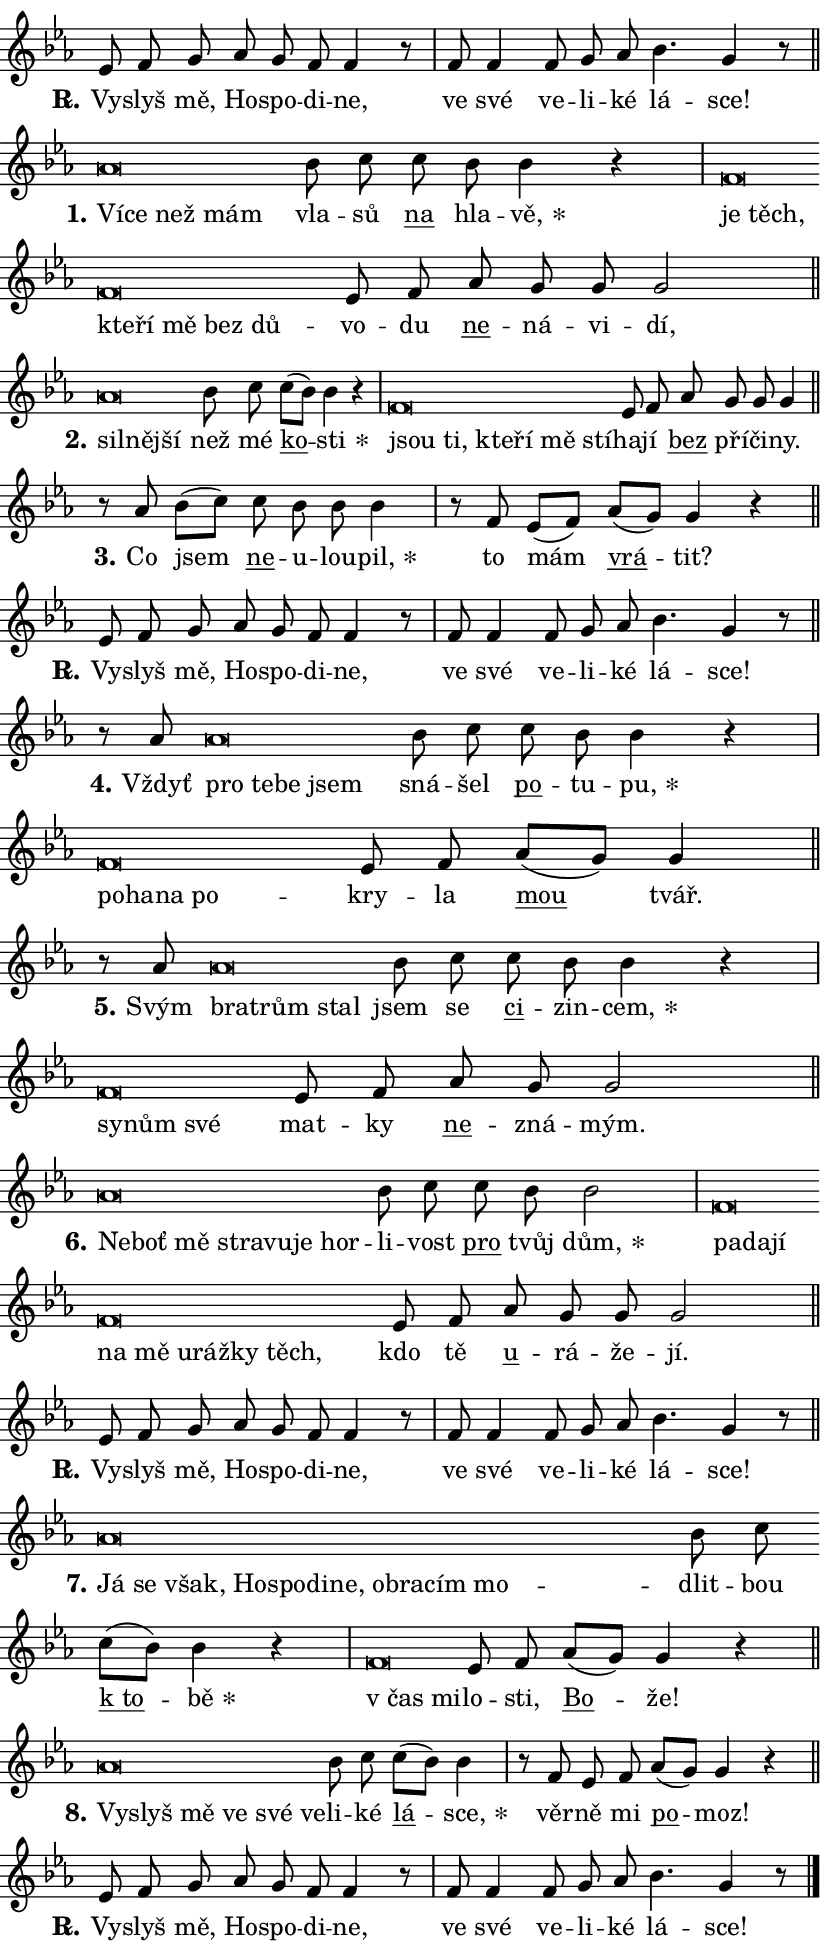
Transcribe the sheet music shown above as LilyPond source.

\version "2.24.0"
\header { tagline = "" }
\paper {
  indent = 0\cm
  top-margin = 0\cm
  right-margin = 0.13\cm % to fit lyric hyphens
  bottom-margin = 0\cm
  left-margin = 0\cm
  paper-width = 14\cm
  page-breaking = #ly:one-page-breaking
  system-system-spacing.basic-distance = #11
  score-system-spacing.basic-distance = #11
  ragged-last = ##f
}


%% Author: Thomas Morley
%% https://lists.gnu.org/archive/html/lilypond-user/2020-05/msg00002.html
#(define (line-position grob)
"Returns position of @var[grob} in current system:
   @code{'start}, if at first time-step
   @code{'end}, if at last time-step
   @code{'middle} otherwise
"
  (let* ((col (ly:item-get-column grob))
         (ln (ly:grob-object col 'left-neighbor))
         (rn (ly:grob-object col 'right-neighbor))
         (col-to-check-left (if (ly:grob? ln) ln col))
         (col-to-check-right (if (ly:grob? rn) rn col))
         (break-dir-left
           (and
             (ly:grob-property col-to-check-left 'non-musical #f)
             (ly:item-break-dir col-to-check-left)))
         (break-dir-right
           (and
             (ly:grob-property col-to-check-right 'non-musical #f)
             (ly:item-break-dir col-to-check-right))))
        (cond ((eqv? 1 break-dir-left) 'start)
              ((eqv? -1 break-dir-right) 'end)
              (else 'middle))))

#(define (tranparent-at-line-position vctor)
  (lambda (grob)
  "Relying on @code{line-position} select the relevant enry from @var{vctor}.
Used to determine transparency,"
    (case (line-position grob)
      ((end) (not (vector-ref vctor 0)))
      ((middle) (not (vector-ref vctor 1)))
      ((start) (not (vector-ref vctor 2))))))

noteHeadBreakVisibility =
#(define-music-function (break-visibility)(vector?)
"Makes @code{NoteHead}s transparent relying on @var{break-visibility}"
#{
  \override NoteHead.transparent =
    #(tranparent-at-line-position break-visibility)
#})

#(define delete-ledgers-for-transparent-note-heads
  (lambda (grob)
    "Reads whether a @code{NoteHead} is transparent.
If so this @code{NoteHead} is removed from @code{'note-heads} from
@var{grob}, which is supposed to be @code{LedgerLineSpanner}.
As a result ledgers are not printed for this @code{NoteHead}"
    (let* ((nhds-array (ly:grob-object grob 'note-heads))
           (nhds-list
             (if (ly:grob-array? nhds-array)
                 (ly:grob-array->list nhds-array)
                 '()))
           ;; Relies on the transparent-property being done before
           ;; Staff.LedgerLineSpanner.after-line-breaking is executed.
           ;; This is fragile ...
           (to-keep
             (remove
               (lambda (nhd)
                 (ly:grob-property nhd 'transparent #f))
               nhds-list)))
      ;; TODO find a better method to iterate over grob-arrays, similiar
      ;; to filter/remove etc for lists
      ;; For now rebuilt from scratch
      (set! (ly:grob-object grob 'note-heads)  '())
      (for-each
        (lambda (nhd)
          (ly:pointer-group-interface::add-grob grob 'note-heads nhd))
        to-keep))))

squashNotes = {
  \override NoteHead.X-extent = #'(-0.2 . 0.2)
  \override NoteHead.Y-extent = #'(-0.75 . 0)
  \override NoteHead.stencil =
    #(lambda (grob)
       (let ((pos (ly:grob-property grob 'staff-position)))
         (begin
           (if (< pos -7) (display "ERROR: Lower brevis then expected\n") (display ""))
           (if (<= pos -6) ly:text-interface::print ly:note-head::print))))
}
unSquashNotes = {
  \revert NoteHead.X-extent
  \revert NoteHead.Y-extent
  \revert NoteHead.stencil
}

hideNotes = \noteHeadBreakVisibility #begin-of-line-visible
unHideNotes = \noteHeadBreakVisibility #all-visible

% work-around for resetting accidentals
% https://lilypond.org/doc/v2.23/Documentation/notation/displaying-rhythms#unmetered-music
cadenzaMeasure = {
  \cadenzaOff
  \partial 1024 s1024
  \cadenzaOn
}

#(define-markup-command (accent layout props text) (markup?)
  "Underline accented syllable"
  (interpret-markup layout props
    #{\markup \override #'(offset . 4.3) \underline { #text }#}))

responsum = \markup \concat {
  "R" \hspace #-1.05 \path #0.1 #'((moveto 0 0.07) (lineto 0.9 0.8)) \hspace #0.05 "."
}

spaceSize = #0.6828661417322834 % exact space size for TeX Gyre Schola

\layout {
  \context {
    \Staff
    \remove "Time_signature_engraver"
    \override LedgerLineSpanner.after-line-breaking = #delete-ledgers-for-transparent-note-heads
  }
  \context {
    \Lyrics {
      \override LyricSpace.minimum-distance = \spaceSize
      \override LyricText.font-name = #"TeX Gyre Schola"
      \override LyricText.font-size = 1
      \override StanzaNumber.font-name = #"TeX Gyre Schola Bold"
      \override StanzaNumber.font-size = 1
    }
  }
  \context {
    \Score 
    \override NoteHead.text =
      #(lambda (grob) 
        (let ((pos (ly:grob-property grob 'staff-position)))
          #{\markup {
            \combine
              \halign #-0.55 \raise #(if (= pos -6) 0 0.5) \override #'(thickness . 2) \draw-line #'(3.2 . 0)
              \musicglyph "noteheads.sM1"
          }#}))
  }
}

% magnetic-lyrics.ily
%
%   written by
%     Jean Abou Samra <jean@abou-samra.fr>
%     Werner Lemberg <wl@gnu.org>
%
%   adapted by
%     Jiri Hon <jiri.hon@gmail.com>
%
% Version 2022-Apr-15

% https://www.mail-archive.com/lilypond-user@gnu.org/msg149350.html

#(define (Left_hyphen_pointer_engraver context)
   "Collect syllable-hyphen-syllable occurrences in lyrics and store
them in properties.  This engraver only looks to the left.  For
example, if the lyrics input is @code{foo -- bar}, it does the
following.

@itemize @bullet
@item
Set the @code{text} property of the @code{LyricHyphen} grob between
@q{foo} and @q{bar} to @code{foo}.

@item
Set the @code{left-hyphen} property of the @code{LyricText} grob with
text @q{foo} to the @code{LyricHyphen} grob between @q{foo} and
@q{bar}.
@end itemize

Use this auxiliary engraver in combination with the
@code{lyric-@/text::@/apply-@/magnetic-@/offset!} hook."
   (let ((hyphen #f)
         (text #f))
     (make-engraver
      (acknowledgers
       ((lyric-syllable-interface engraver grob source-engraver)
        (set! text grob)))
      (end-acknowledgers
       ((lyric-hyphen-interface engraver grob source-engraver)
        ;(when (not (grob::has-interface grob 'lyric-space-interface))
          (set! hyphen grob)));)
      ((stop-translation-timestep engraver)
       (when (and text hyphen)
         (ly:grob-set-object! text 'left-hyphen hyphen))
       (set! text #f)
       (set! hyphen #f)))))

#(define (lyric-text::apply-magnetic-offset! grob)
   "If the space between two syllables is less than the value in
property @code{LyricText@/.details@/.squash-threshold}, move the right
syllable to the left so that it gets concatenated with the left
syllable.

Use this function as a hook for
@code{LyricText@/.after-@/line-@/breaking} if the
@code{Left_@/hyphen_@/pointer_@/engraver} is active."
   (let ((hyphen (ly:grob-object grob 'left-hyphen #f)))
     (when hyphen
       (let ((left-text (ly:spanner-bound hyphen LEFT)))
         (when (grob::has-interface left-text 'lyric-syllable-interface)
           (let* ((common (ly:grob-common-refpoint grob left-text X))
                  (this-x-ext (ly:grob-extent grob common X))
                  (left-x-ext
                   (begin
                     ;; Trigger magnetism for left-text.
                     (ly:grob-property left-text 'after-line-breaking)
                     (ly:grob-extent left-text common X)))
                  ;; `delta` is the gap width between two syllables.
                  (delta (- (interval-start this-x-ext)
                            (interval-end left-x-ext)))
                  (details (ly:grob-property grob 'details))
                  (threshold (assoc-get 'squash-threshold details 0.2)))
             (when (< delta threshold)
               (let* (;; We have to manipulate the input text so that
                      ;; ligatures crossing syllable boundaries are not
                      ;; disabled.  For languages based on the Latin
                      ;; script this is essentially a beautification.
                      ;; However, for non-Western scripts it can be a
                      ;; necessity.
                      (lt (ly:grob-property left-text 'text))
                      (rt (ly:grob-property grob 'text))
                      (is-space (grob::has-interface hyphen 'lyric-space-interface))
                      (space (if is-space " " ""))
                      (extra-delta (if is-space spaceSize 0))
                      ;; Append new syllable.
                      (ltrt-space (if (and (string? lt) (string? rt))
                                (string-append lt space rt)
                                (make-concat-markup (list lt space rt))))
                      ;; Right-align `ltrt` to the right side.
                      (ltrt-space-markup (grob-interpret-markup
                               grob
                               (make-translate-markup
                                (cons (interval-length this-x-ext) 0)
                                (make-right-align-markup ltrt-space)))))
                 (begin
                   ;; Don't print `left-text`.
                   (ly:grob-set-property! left-text 'stencil #f)
                   ;; Set text and stencil (which holds all collected
                   ;; syllables so far) and shift it to the left.
                   (ly:grob-set-property! grob 'text ltrt-space)
                   (ly:grob-set-property! grob 'stencil ltrt-space-markup)
                   (ly:grob-translate-axis! grob (- (- delta extra-delta)) X))))))))))


#(define (lyric-hyphen::displace-bounds-first grob)
   ;; Make very sure this callback isn't triggered too early.
   (let ((left (ly:spanner-bound grob LEFT))
         (right (ly:spanner-bound grob RIGHT)))
     (ly:grob-property left 'after-line-breaking)
     (ly:grob-property right 'after-line-breaking)
     (ly:lyric-hyphen::print grob)))

squashThreshold = #0.4

\layout {
  \context {
    \Lyrics
    \consists #Left_hyphen_pointer_engraver
    \override LyricText.after-line-breaking =
      #lyric-text::apply-magnetic-offset!
    \override LyricHyphen.stencil = #lyric-hyphen::displace-bounds-first
    \override LyricText.details.squash-threshold = \squashThreshold
    \override LyricHyphen.minimum-distance = 0
    \override LyricHyphen.minimum-length = \squashThreshold
  }
}

squashText = \override LyricText.details.squash-threshold = 9999
unSquashText = \override LyricText.details.squash-threshold = \squashThreshold

leftText = \override LyricText.self-alignment-X = #LEFT
unLeftText = \revert LyricText.self-alignment-X

starOffset = #(lambda (grob) 
                (let ((x_offset (ly:self-alignment-interface::aligned-on-x-parent grob)))
                  (if (= x_offset 0) 0 (+ x_offset 1.2))))

star = #(define-music-function (syllable)(string?)
"Append star separator at the end of a syllable"
#{
  \once \override LyricText.X-offset = #starOffset
  \lyricmode { \markup {
    #syllable
    \override #'((font-name . "TeX Gyre Schola Bold")) \hspace #0.2 \lower #0.65 \larger "*"
  } }
#})

starAccent = #(define-music-function (syllable)(string?)
"Append star separator at the end of a syllable and make accent"
#{
  \once \override LyricText.X-offset = #starOffset
  \lyricmode { \markup {
    \accent #syllable
    \override #'((font-name . "TeX Gyre Schola Bold")) \hspace #0.2 \lower #0.65 \larger "*"
  } }
#})

breath = #(define-music-function (syllable)(string?)
"Append breathing indicator at the end of a syllable"
#{
  \lyricmode { \markup { #syllable "+" } }
#})

optionalBreath = #(define-music-function (syllable)(string?)
"Append optional breathing indicator at the end of a syllable"
#{
  \lyricmode { \markup { #syllable "(+)" } }
#})


\score {
    <<
        \new Voice = "melody" { \cadenzaOn \key es \major \relative { es'8 f g as g f f4 r8 \cadenzaMeasure \bar "|" f f4 \bar "" f8 g as \bar "" bes4. g4 r8 \cadenzaMeasure \bar "||" \break } }
        \new Lyrics \lyricsto "melody" { \lyricmode { \set stanza = \responsum
Vy -- slyš mě, Ho -- spo -- di -- ne, ve své ve -- li -- ké lá -- sce! } }
    >>
    \layout {}
}

\score {
    <<
        \new Voice = "melody" { \cadenzaOn \key es \major \relative { \squashNotes as'\breve*1/16 \hideNotes \breve*1/16 \bar "" \breve*1/16 \breve*1/16 \bar "" \unHideNotes \unSquashNotes bes8 c \bar "" c bes bes4 r \cadenzaMeasure \bar "|" \squashNotes f\breve*1/16 \hideNotes \breve*1/16 \bar "" \breve*1/16 \bar "" \breve*1/16 \bar "" \breve*1/16 \bar "" \breve*1/16 \breve*1/16 \bar "" \unHideNotes \unSquashNotes es8 f \bar "" as g g g2 \cadenzaMeasure \bar "||" \break } }
        \new Lyrics \lyricsto "melody" { \lyricmode { \set stanza = "1."
\leftText Ví -- \squashText ce než mám \unLeftText \unSquashText vla -- sů \markup \accent na hla -- \star vě, \leftText je \squashText těch, kte -- ří mě bez dů -- \unLeftText \unSquashText vo -- du \markup \accent ne -- ná -- vi -- dí, } }
    >>
    \layout {}
}

\score {
    <<
        \new Voice = "melody" { \cadenzaOn \key es \major \relative { \squashNotes as'\breve*1/16 \hideNotes \breve*1/16 \breve*1/16 \bar "" \unHideNotes \unSquashNotes bes8 c \bar "" c[( bes)] bes4 r \cadenzaMeasure \bar "|" \squashNotes f\breve*1/16 \hideNotes \breve*1/16 \bar "" \breve*1/16 \bar "" \breve*1/16 \bar "" \breve*1/16 \breve*1/16 \bar "" \unHideNotes \unSquashNotes es8 f \bar "" as g g g4 \cadenzaMeasure \bar "||" \break } }
        \new Lyrics \lyricsto "melody" { \lyricmode { \set stanza = "2."
\leftText sil -- \squashText něj -- ší \unLeftText \unSquashText než mé \markup \accent ko -- \star sti \leftText jsou \squashText ti, kte -- ří mě stí -- \unLeftText \unSquashText ha -- jí \markup \accent bez pří -- či -- ny. } }
    >>
    \layout {}
}

\score {
    <<
        \new Voice = "melody" { \cadenzaOn \key es \major \relative { r8 as' bes8[( c)] \bar "" c bes bes bes4 \cadenzaMeasure \bar "|" r8 f es8[( f)] \bar "" as[( g)] g4 r \cadenzaMeasure \bar "||" \break } }
        \new Lyrics \lyricsto "melody" { \lyricmode { \set stanza = "3."
Co jsem \markup \accent ne -- u -- lou -- \star pil, to mám \markup \accent vrá -- tit? } }
    >>
    \layout {}
}

\score {
    <<
        \new Voice = "melody" { \cadenzaOn \key es \major \relative { es'8 f g as g f f4 r8 \cadenzaMeasure \bar "|" f f4 \bar "" f8 g as \bar "" bes4. g4 r8 \cadenzaMeasure \bar "||" \break } }
        \new Lyrics \lyricsto "melody" { \lyricmode { \set stanza = \responsum
Vy -- slyš mě, Ho -- spo -- di -- ne, ve své ve -- li -- ké lá -- sce! } }
    >>
    \layout {}
}

\score {
    <<
        \new Voice = "melody" { \cadenzaOn \key es \major \relative { r8 as'8 \squashNotes as\breve*1/16 \hideNotes \breve*1/16 \bar "" \breve*1/16 \breve*1/16 \bar "" \unHideNotes \unSquashNotes bes8 c \bar "" c bes bes4 r \cadenzaMeasure \bar "|" \squashNotes f\breve*1/16 \hideNotes \breve*1/16 \bar "" \breve*1/16 \breve*1/16 \bar "" \unHideNotes \unSquashNotes es8 f \bar "" as[( g)] g4 \cadenzaMeasure \bar "||" \break } }
        \new Lyrics \lyricsto "melody" { \lyricmode { \set stanza = "4."
Vždyť \leftText pro \squashText te -- be jsem \unLeftText \unSquashText sná -- šel \markup \accent po -- tu -- \star pu, \leftText po -- \squashText ha -- na po -- \unLeftText \unSquashText kry -- la \markup \accent mou tvář. } }
    >>
    \layout {}
}

\score {
    <<
        \new Voice = "melody" { \cadenzaOn \key es \major \relative { r8 as'8 \squashNotes as\breve*1/16 \hideNotes \breve*1/16 \breve*1/16 \bar "" \unHideNotes \unSquashNotes bes8 c \bar "" c bes bes4 r \cadenzaMeasure \bar "|" \squashNotes f\breve*1/16 \hideNotes \breve*1/16 \breve*1/16 \bar "" \unHideNotes \unSquashNotes es8 f \bar "" as g g2 \cadenzaMeasure \bar "||" \break } }
        \new Lyrics \lyricsto "melody" { \lyricmode { \set stanza = "5."
Svým \leftText bra -- \squashText trům stal \unLeftText \unSquashText jsem se \markup \accent ci -- zin -- \star cem, \leftText sy -- \squashText nům své \unLeftText \unSquashText mat -- ky \markup \accent ne -- zná -- mým. } }
    >>
    \layout {}
}

\score {
    <<
        \new Voice = "melody" { \cadenzaOn \key es \major \relative { \squashNotes as'\breve*1/16 \hideNotes \breve*1/16 \bar "" \breve*1/16 \bar "" \breve*1/16 \bar "" \breve*1/16 \bar "" \breve*1/16 \breve*1/16 \bar "" \unHideNotes \unSquashNotes bes8 c \bar "" c bes bes2 \cadenzaMeasure \bar "|" \squashNotes f\breve*1/16 \hideNotes \breve*1/16 \bar "" \breve*1/16 \bar "" \breve*1/16 \bar "" \breve*1/16 \bar "" \breve*1/16 \bar "" \breve*1/16 \bar "" \breve*1/16 \breve*1/16 \bar "" \unHideNotes \unSquashNotes es8 f \bar "" as g g g2 \cadenzaMeasure \bar "||" \break } }
        \new Lyrics \lyricsto "melody" { \lyricmode { \set stanza = "6."
\leftText Ne -- \squashText boť mě stra -- vu -- je hor -- \unLeftText \unSquashText li -- vost \markup \accent pro tvůj \star dům, \leftText pa -- \squashText da -- jí na mě u -- ráž -- ky těch, \unLeftText \unSquashText kdo tě \markup \accent u -- rá -- že -- jí. } }
    >>
    \layout {}
}

\score {
    <<
        \new Voice = "melody" { \cadenzaOn \key es \major \relative { es'8 f g as g f f4 r8 \cadenzaMeasure \bar "|" f f4 \bar "" f8 g as \bar "" bes4. g4 r8 \cadenzaMeasure \bar "||" \break } }
        \new Lyrics \lyricsto "melody" { \lyricmode { \set stanza = \responsum
Vy -- slyš mě, Ho -- spo -- di -- ne, ve své ve -- li -- ké lá -- sce! } }
    >>
    \layout {}
}

\score {
    <<
        \new Voice = "melody" { \cadenzaOn \key es \major \relative { \squashNotes as'\breve*1/16 \hideNotes \breve*1/16 \bar "" \breve*1/16 \bar "" \breve*1/16 \bar "" \breve*1/16 \bar "" \breve*1/16 \bar "" \breve*1/16 \bar "" \breve*1/16 \bar "" \breve*1/16 \bar "" \breve*1/16 \breve*1/16 \bar "" \unHideNotes \unSquashNotes bes8 c \bar "" c[( bes)] bes4 r \cadenzaMeasure \bar "|" \squashNotes f\breve*1/16 \hideNotes \breve*1/16 \bar "" \unHideNotes \unSquashNotes es8 f \bar "" as[( g)] g4 r \cadenzaMeasure \bar "||" \break } }
        \new Lyrics \lyricsto "melody" { \lyricmode { \set stanza = "7."
\leftText Já \squashText se však, Ho -- spo -- di -- ne, ob -- ra -- cím mo -- \unLeftText \unSquashText dlit -- bou \markup \accent "k to" -- \star bě \leftText "v čas" \squashText mi -- \unLeftText \unSquashText lo -- sti, \markup \accent Bo -- že! } }
    >>
    \layout {}
}

\score {
    <<
        \new Voice = "melody" { \cadenzaOn \key es \major \relative { \squashNotes as'\breve*1/16 \hideNotes \breve*1/16 \bar "" \breve*1/16 \bar "" \breve*1/16 \bar "" \breve*1/16 \breve*1/16 \bar "" \unHideNotes \unSquashNotes bes8 c \bar "" c[( bes)] bes4 \cadenzaMeasure \bar "|" r8 f es8 f \bar "" as[( g)] g4 r \cadenzaMeasure \bar "||" \break } }
        \new Lyrics \lyricsto "melody" { \lyricmode { \set stanza = "8."
\leftText Vy -- \squashText slyš mě ve své ve -- \unLeftText \unSquashText li -- ké \markup \accent lá -- \star sce, věr -- ně mi \markup \accent po -- moz! } }
    >>
    \layout {}
}

\score {
    <<
        \new Voice = "melody" { \cadenzaOn \key es \major \relative { es'8 f g as g f f4 r8 \cadenzaMeasure \bar "|" f f4 \bar "" f8 g as \bar "" bes4. g4 r8 \cadenzaMeasure \bar "||" \break } \bar "|." }
        \new Lyrics \lyricsto "melody" { \lyricmode { \set stanza = \responsum
Vy -- slyš mě, Ho -- spo -- di -- ne, ve své ve -- li -- ké lá -- sce! } }
    >>
    \layout {}
}
